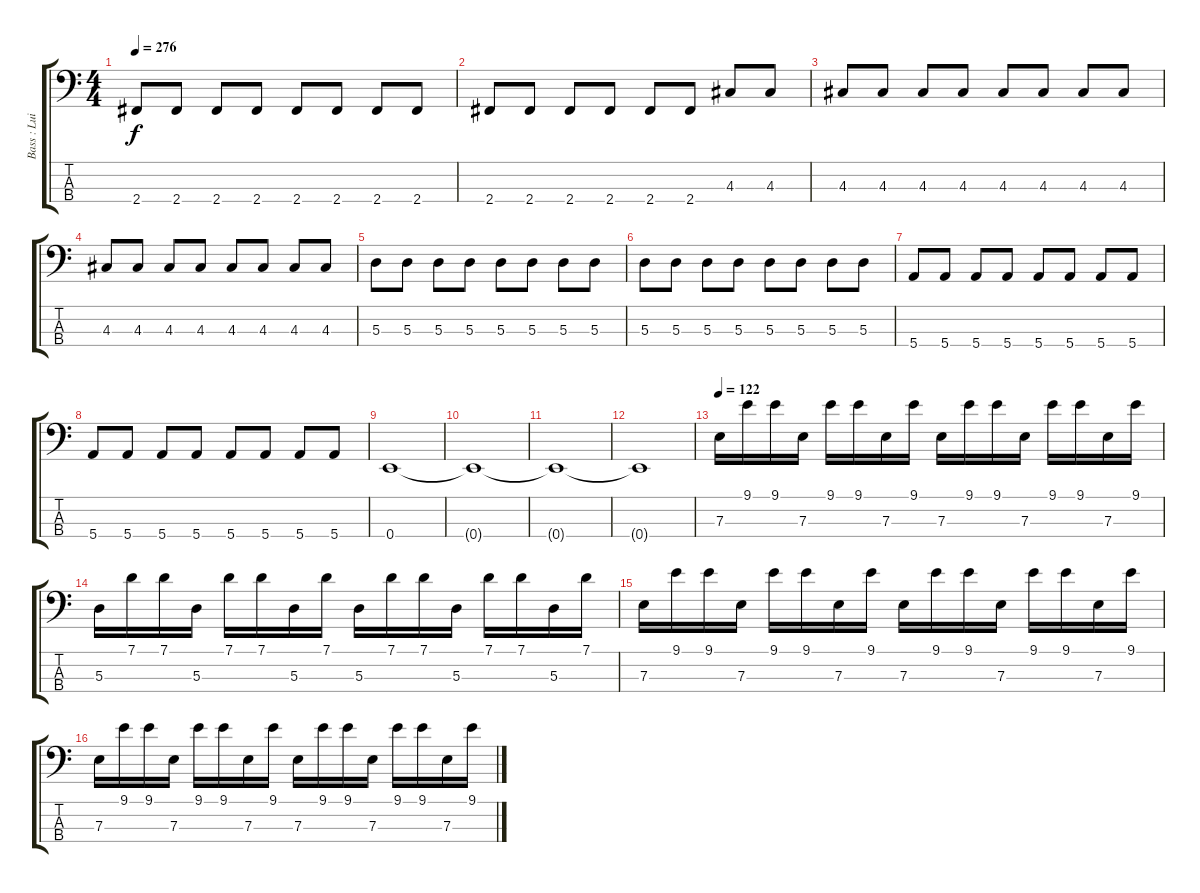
\track ("Bass : Luis Mariutti" "Bass : Lui") {instrument slapbass1}
\staff {score tabs}
\tuning (G2 D2 A1 E1) {hide}
\ts (4 4)
\tempo 276
\clef f4
\ks c
2.4.8{dy f} 2.4.8 2.4.8 2.4.8 2.4.8 2.4.8 2.4.8 2.4.8 |
2.4.8 2.4.8 2.4.8 2.4.8 2.4.8 2.4.8 4.3.8 4.3.8 |
4.3.8 4.3.8 4.3.8 4.3.8 4.3.8 4.3.8 4.3.8 4.3.8 |
4.3.8 4.3.8 4.3.8 4.3.8 4.3.8 4.3.8 4.3.8 4.3.8 |
5.3.8 5.3.8 5.3.8 5.3.8 5.3.8 5.3.8 5.3.8 5.3.8 |
5.3.8 5.3.8 5.3.8 5.3.8 5.3.8 5.3.8 5.3.8 5.3.8 |
5.4.8 5.4.8 5.4.8 5.4.8 5.4.8 5.4.8 5.4.8 5.4.8 |
5.4.8 5.4.8 5.4.8 5.4.8 5.4.8 5.4.8 5.4.8 5.4.8 |
0.4.1 |
0.4{t}.1 |
0.4{t}.1 |
0.4{t}.1 |
\tempo 122
7.3.16 9.1.16 9.1.16 7.3.16 9.1.16 9.1.16 7.3.16 9.1.16 7.3.16 9.1.16 9.1.16 7.3.16 9.1.16 9.1.16 7.3.16 9.1.16 |
5.3.16 7.1.16 7.1.16 5.3.16 7.1.16 7.1.16 5.3.16 7.1.16 5.3.16 7.1.16 7.1.16 5.3.16 7.1.16 7.1.16 5.3.16 7.1.16 |
7.3.16 9.1.16 9.1.16 7.3.16 9.1.16 9.1.16 7.3.16 9.1.16 7.3.16 9.1.16 9.1.16 7.3.16 9.1.16 9.1.16 7.3.16 9.1.16 |
7.3.16 9.1.16 9.1.16 7.3.16 9.1.16 9.1.16 7.3.16 9.1.16 7.3.16 9.1.16 9.1.16 7.3.16 9.1.16 9.1.16 7.3.16 9.1.16
